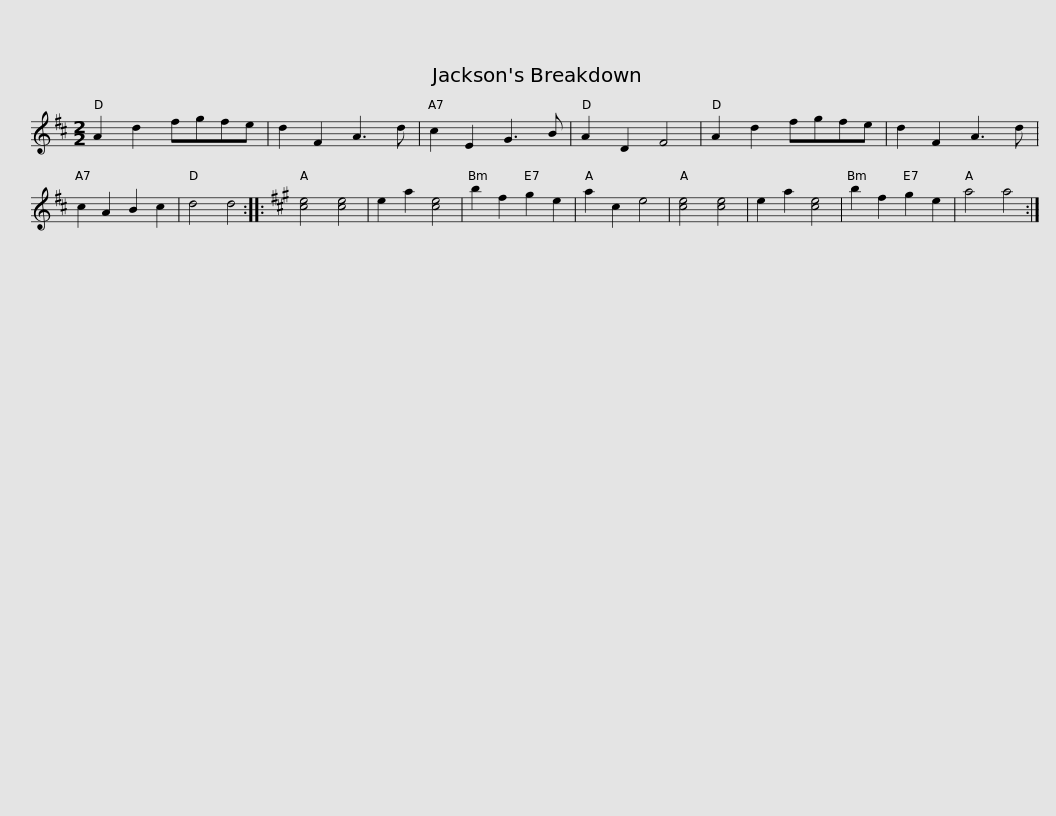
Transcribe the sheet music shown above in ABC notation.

X:1
L:1/8
M:2/2
I:linebreak $
K:D
V:1 treble
V:1
 A2 d2 fgfe | d2 F2 A3 d | c2 E2 G3 B | A2 D2 F4 | A2 d2 fgfe | %5
 d2 F2 A3 d | c2 A2 B2 c2 | d4 d4 ::$[K:A] [ce]4 [ce]4 | e2 a2 [ce]4 | %10
 b2 f2 g2 e2 | a2 c2 e4 | [ce]4 [ce]4 | e2 a2 [ce]4 | b2 f2 g2 e2 | %15
 a4 a4 :| %16
